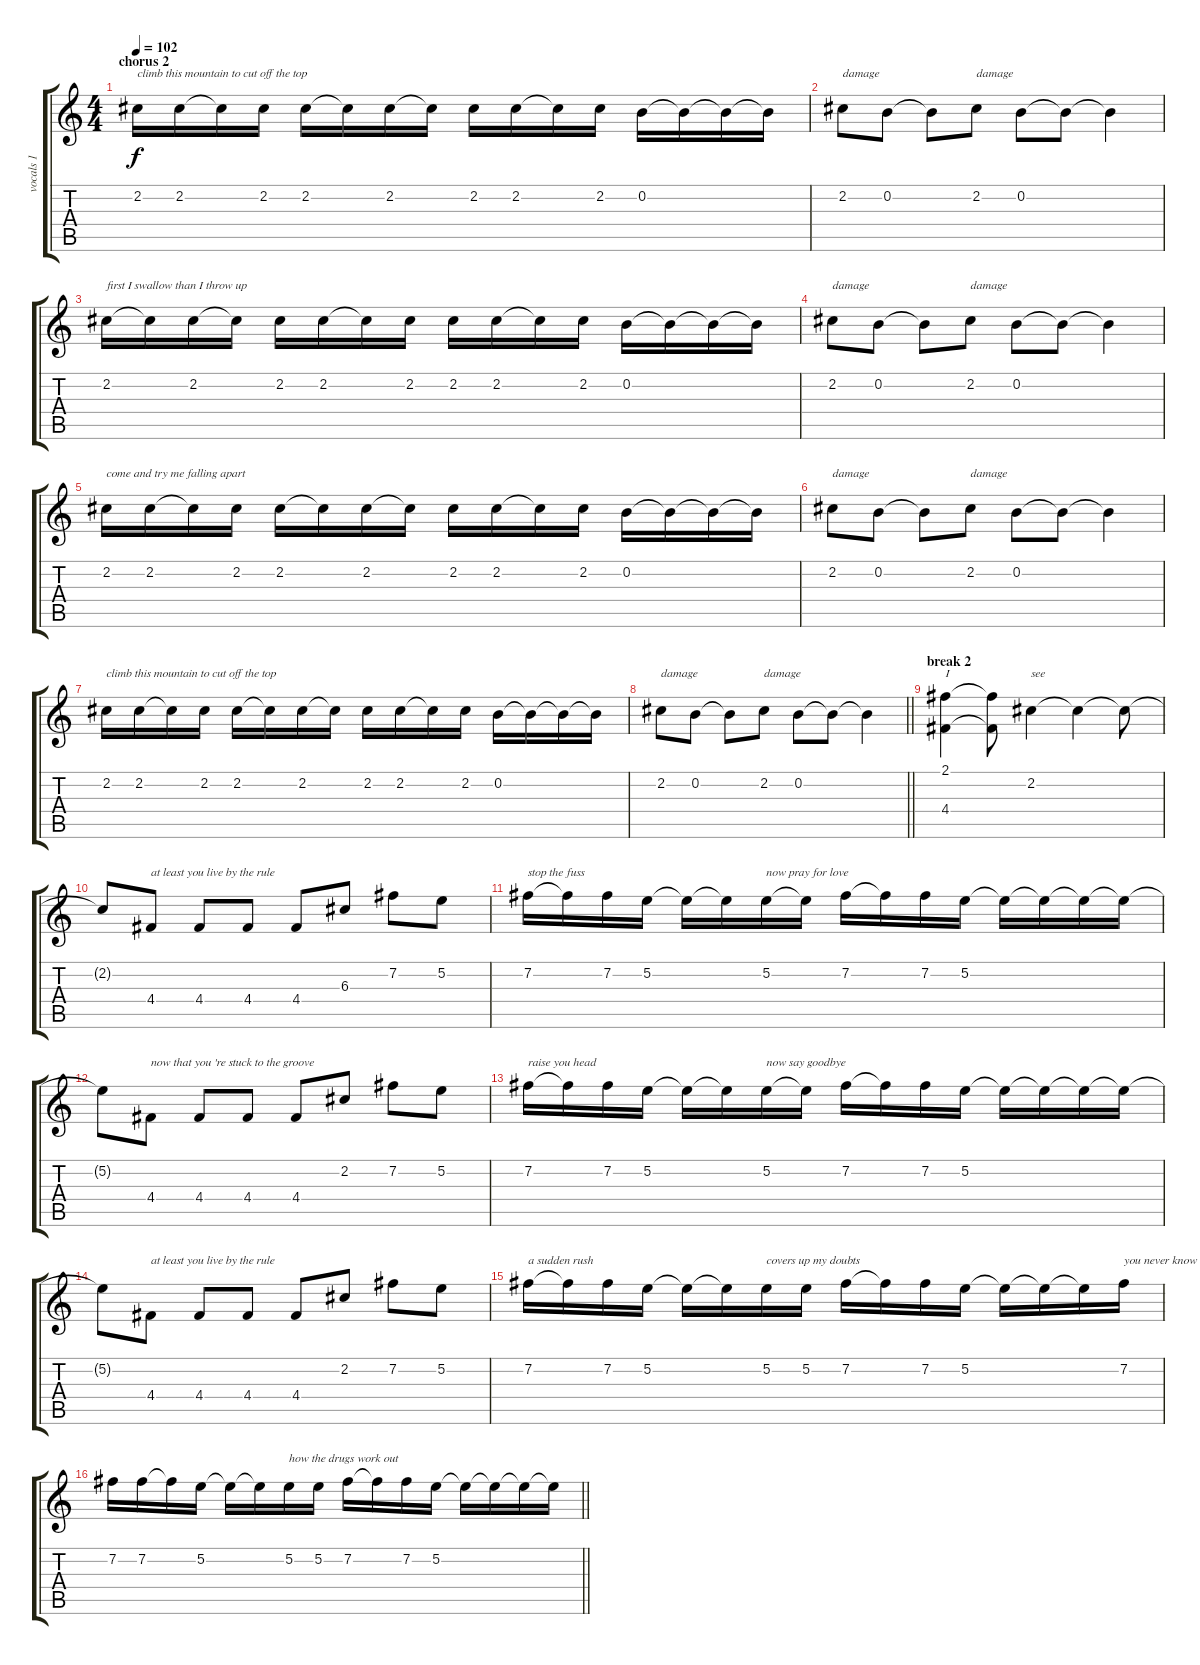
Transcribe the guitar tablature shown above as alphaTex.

\track ("vocals 1" "vocals 1") {instrument electricguitarjazz}
\staff {score tabs}
\tuning (E4 B3 G3 D3 A2 E2) {hide}
\ts (4 4)
\section ("" "chorus 2")
\tempo 102
\clef g2
\ks c
2.2.16{txt "climb this mountain to cut off the top" dy f balance 5} 2.2.16 2.2{t}.16 2.2.16 2.2.16 2.2{t}.16 2.2.16 2.2{t}.16 2.2.16 2.2.16 2.2{t}.16 2.2.16 0.2.16 0.2{t}.16 0.2{t}.16 0.2{t}.16 |
2.2.8{txt "damage" volume 16 balance 8} 0.2.8 0.2{t}.8 2.2.8{txt "damage"} 0.2.8 0.2{t}.8 0.2{t}.4 |
2.2.16{txt "first I swallow than I throw up" balance 5} 2.2{t}.16 2.2.16 2.2{t}.16 2.2.16 2.2.16 2.2{t}.16 2.2.16 2.2.16 2.2.16 2.2{t}.16 2.2.16 0.2.16 0.2{t}.16 0.2{t}.16 0.2{t}.16 |
2.2.8{txt "damage" balance 8} 0.2.8 0.2{t}.8 2.2.8{txt "damage"} 0.2.8 0.2{t}.8 0.2{t}.4 |
2.2.16{txt "come and try me falling apart" balance 5} 2.2.16 2.2{t}.16 2.2.16 2.2.16 2.2{t}.16 2.2.16 2.2{t}.16 2.2.16 2.2.16 2.2{t}.16 2.2.16 0.2.16 0.2{t}.16 0.2{t}.16 0.2{t}.16 |
2.2.8{txt "damage" balance 8} 0.2.8 0.2{t}.8 2.2.8{txt "damage"} 0.2.8 0.2{t}.8 0.2{t}.4 |
2.2.16{txt "climb this mountain to cut off the top" balance 5} 2.2.16 2.2{t}.16 2.2.16 2.2.16 2.2{t}.16 2.2.16 2.2{t}.16 2.2.16 2.2.16 2.2{t}.16 2.2.16 0.2.16 0.2{t}.16 0.2{t}.16 0.2{t}.16 |
\barLineRight lightlight
2.2.8{txt "damage" volume 16 balance 8} 0.2.8 0.2{t}.8 2.2.8{txt "damage"} 0.2.8 0.2{t}.8 0.2{t}.4 |
\section ("" "break 2")
(2.1 4.4).4{txt "I"} (2.1{t} 4.4{t}).8 2.2.4{txt "see"} 2.2{t}.4 2.2{t}.8 |
2.2{t}.8 4.4.8{txt "at least you live by the rule"} 4.4.8 4.4.8 4.4.8 6.3.8 7.2.8 5.2.8 |
7.2.16{txt "stop the fuss" balance 5} 7.2{t}.16 7.2.16 5.2.16 5.2{t}.16 5.2{t}.16 5.2.16{txt "now pray for love"} 5.2{t}.16 7.2.16 7.2{t}.16 7.2.16 5.2.16 5.2{t}.16 5.2{t}.16 5.2{t}.16 5.2{t}.16 |
5.2{t}.8 4.4.8{txt "now that you 're stuck to the groove" balance 8} 4.4.8 4.4.8 4.4.8 2.2.8 7.2.8 5.2.8 |
7.2.16{txt "raise you head" balance 5} 7.2{t}.16 7.2.16 5.2.16 5.2{t}.16 5.2{t}.16 5.2.16{txt "now say goodbye"} 5.2{t}.16 7.2.16 7.2{t}.16 7.2.16 5.2.16 5.2{t}.16 5.2{t}.16 5.2{t}.16 5.2{t}.16 |
5.2{t}.8 4.4.8{txt "at least you live by the rule" balance 8} 4.4.8 4.4.8 4.4.8 2.2.8 7.2.8 5.2.8 |
7.2.16{txt "a sudden rush" balance 5} 7.2{t}.16 7.2.16 5.2.16 5.2{t}.16 5.2{t}.16 5.2.16{txt "covers up my doubts"} 5.2.16 7.2.16 7.2{t}.16 7.2.16 5.2.16 5.2{t}.16 5.2{t}.16 5.2{t}.16 7.2.16{txt "you never know "} |
\barLineRight lightlight
7.2.16 7.2.16 7.2{t}.16 5.2.16 5.2{t}.16 5.2{t}.16 5.2.16{txt "how the drugs work out"} 5.2.16 7.2.16 7.2{t}.16 7.2.16 5.2.16 5.2{t}.16 5.2{t}.16 5.2{t}.16 5.2{t}.16
